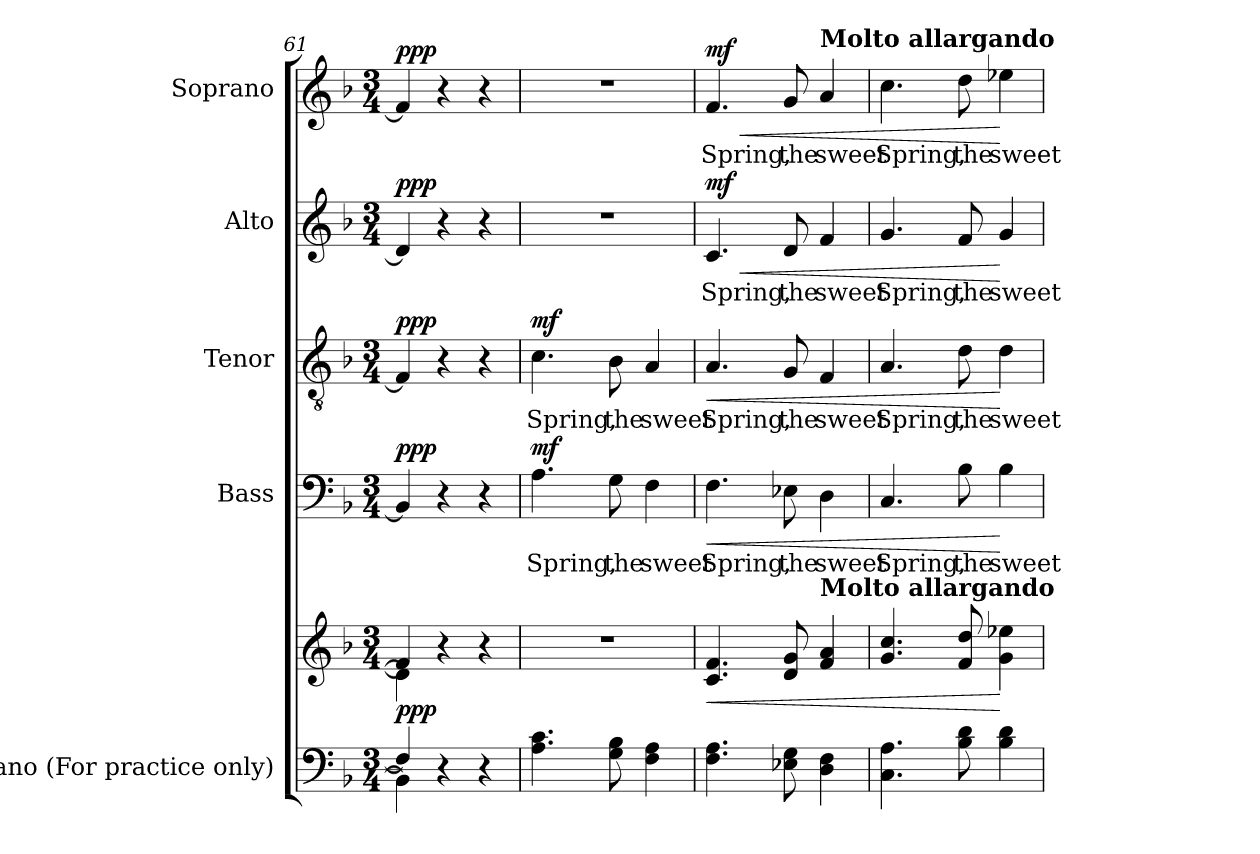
**kern	**kern	**dynam	**kern	**text	**dynam	**kern	**text	**dynam	**kern	**text	**dynam	**kern	**text	**dynam
*part5	*part5	*part5	*part4	*part4	*part4	*part3	*part3	*part3	*part2	*part2	*part2	*part1	*part1	*part1
*staff6	*staff5	*staff5/6	*staff4	*staff4	*staff4	*staff3	*staff3	*staff3	*staff2	*staff2	*staff2	*staff1	*staff1	*staff1
*I"Piano (For practice only)	*	*	*I"Bass	*	*	*I"Tenor	*	*	*I"Alto	*	*	*I"Soprano	*	*
*I'Pno.	*	*	*I'B.	*	*	*I'T.	*	*	*I'A.	*	*	*I'S.	*	*
*clefF4	*clefG2	*	*clefF4	*	*	*clefGv2	*	*	*clefG2	*	*	*clefG2	*	*
*	*	*	*	*	*	*ITrd7c12	*	*	*	*	*	*	*	*
*k[b-]	*k[b-]	*	*k[b-]	*	*	*k[b-]	*	*	*k[b-]	*	*	*k[b-]	*	*
*F:	*F:	*	*F:	*	*	*F:	*	*	*F:	*	*	*F:	*	*
*M3/4	*M3/4	*	*M3/4	*	*	*M3/4	*	*	*M3/4	*	*	*M3/4	*	*
=61	=61	=61	=61	=61	=61	=61	=61	=61	=61	=61	=61	=61	=61	=61
*^	*^	*	*	*	*	*	*	*	*	*	*	*	*	*
4Fi/]	4BB-i\]	4fi/]	4d-i\]	ppp	4BB-i/]	.	ppp	4FFi/]	.	ppp	4d-i/]	.	ppp	4fi/]	.	ppp
4r	2ryy	4r	2ryy	.	4r	.	.	4r	.	.	4r	.	.	4r	.	.
4r	.	4r	.	.	4r	.	.	4r	.	.	4r	.	.	4r	.	.
*v	*v	*	*	*	*	*	*	*	*	*	*	*	*	*	*	*
*	*v	*v	*	*	*	*	*	*	*	*	*	*	*	*	*
=62	=62	=62	=62	=62	=62	=62	=62	=62	=62	=62	=62	=62	=62	=62
!	!LO:N:vis=1	!	!	!	!	!	!	!	!	!	!	!	!	!
!	!	!	!	!LO:LY:b:color=#000000	!	!	!	!	!	!	!	!	!	!
!	!	!	!	!	!	!	!LO:LY:b:color=#000000	!	!LO:N:vis=1	!	!	!LO:N:vis=1	!	!
4.Ai\ 4.ci	2.r	.	4.Ai\	Spring,	mf	4.Ci\	Spring,	mf	2.r	.	.	2.r	.	.
!	!	!	!	!LO:LY:b:color=#000000	!	!	!	!	!	!	!	!	!	!
!	!	!	!	!	!	!	!LO:LY:b:color=#000000	!	!	!	!	!	!	!
8Gi\ 8B-i	.	.	8Gi\	the	.	8BB-i\	the	.	.	.	.	.	.	.
!	!	!	!	!LO:LY:b:color=#000000	!	!	!	!	!	!	!	!	!	!
!	!	!	!	!	!	!	!LO:LY:b:color=#000000	!	!	!	!	!	!	!
4Fi\ 4Ai	.	.	4Fi\	sweet	.	4AAi/	sweet	.	.	.	.	.	.	.
=63	=63	=63	=63	=63	=63	=63	=63	=63	=63	=63	=63	=63	=63	=63
!	!	!LO:HP:b	!	!	!	!	!	!	!	!	!	!	!	!
!	!	!	!	!LO:LY:b:color=#000000	!LO:HP:b	!	!	!	!	!	!	!	!	!
!	!	!	!	!	!	!	!LO:LY:b:color=#000000	!LO:HP:b	!	!	!	!	!	!
!	!	!	!	!	!	!	!	!	!	!LO:LY:b:color=#000000	!LO:HP:b	!	!	!
!	!	!	!	!	!	!	!	!	!	!	!	!	!LO:LY:b:color=#000000	!LO:HP:b
4.Fi\ 4.Ai	4.ci/ 4.fi	<	4.Fi\	Spring,	<	4.AAi/	Spring,	<	4.ci/	Spring,	< mf	4.fi/	Spring,	< mf
!	!	!	!	!LO:LY:b:color=#000000	!	!	!	!	!	!	!	!	!	!
!	!	!	!	!	!	!	!LO:LY:b:color=#000000	!	!	!	!	!	!	!
!	!	!	!	!	!	!	!	!	!	!LO:LY:b:color=#000000	!	!	!	!
!	!	!	!	!	!	!	!	!	!	!	!	!	!LO:LY:b:color=#000000	!
8E-Xi\ 8Gi	8di/ 8gi	.	8E-Xi\	the	.	8GGi/	the	.	8di/	the	.	8gi/	the	.
!	!	!	!	!LO:LY:b:color=#000000	!	!	!	!	!	!	!	!	!	!
!	!	!	!	!	!	!	!LO:LY:b:color=#000000	!	!	!	!	!	!	!
!	!	!	!	!	!	!	!	!	!	!LO:LY:b:color=#000000	!	!	!	!
!	!	!	!	!	!	!	!	!	!	!	!	!LO:TX:a:B:t=Molto allargando	!	!
!	!LO:TX:a:B:t=Molto allargando	!	!	!	!	!	!	!	!	!	!	!	!	!
!	!	!	!	!	!	!	!	!	!	!	!	!	!LO:LY:b:color=#000000	!
4Di\ 4Fi	4fi/ 4ai	.	4Di\	sweet	.	4FFi/	sweet	.	4fi/	sweet	.	4ai/	sweet	.
=64	=64	=64	=64	=64	=64	=64	=64	=64	=64	=64	=64	=64	=64	=64
!	!	!	!	!LO:LY:b:color=#000000	!	!	!	!	!	!	!	!	!	!
!	!	!	!	!	!	!	!LO:LY:b:color=#000000	!	!	!	!	!	!	!
!	!	!	!	!	!	!	!	!	!	!LO:LY:b:color=#000000	!	!	!	!
!	!	!	!	!	!	!	!	!	!	!	!	!	!LO:LY:b:color=#000000	!
4.Ci\ 4.Ai	4.gi/ 4.cci	.	4.Ci/	Spring,	.	4.AAi/	Spring,	.	4.gi/	Spring,	.	4.cci\	Spring,	.
!	!	!	!	!LO:LY:b:color=#000000	!	!	!	!	!	!	!	!	!	!
!	!	!	!	!	!	!	!LO:LY:b:color=#000000	!	!	!	!	!	!	!
!	!	!	!	!	!	!	!	!	!	!LO:LY:b:color=#000000	!	!	!	!
!	!	!	!	!	!	!	!	!	!	!	!	!	!LO:LY:b:color=#000000	!
8B-i\ 8di	8fi/ 8ddi	.	8B-i\	the	.	8Di\	the	.	8fi/	the	.	8ddi\	the	.
!	!	!	!	!LO:LY:b:color=#000000	!	!	!	!	!	!	!	!	!	!
!	!	!	!	!	!	!	!LO:LY:b:color=#000000	!	!	!	!	!	!	!
!	!	!	!	!	!	!	!	!	!	!LO:LY:b:color=#000000	!	!	!	!
!	!	!	!	!	!	!	!	!	!	!	!	!	!LO:LY:b:color=#000000	!
4B-i\ 4di	4gi\ 4ee-Xi	[	4B-i\	sweet	[	4Di\	sweet	[	4gi/	sweet	[	4ee-Xi\	sweet	[
=	=	=	=	=	=	=	=	=	=	=	=	=	=	=
*-	*-	*-	*-	*-	*-	*-	*-	*-	*-	*-	*-	*-	*-	*-
